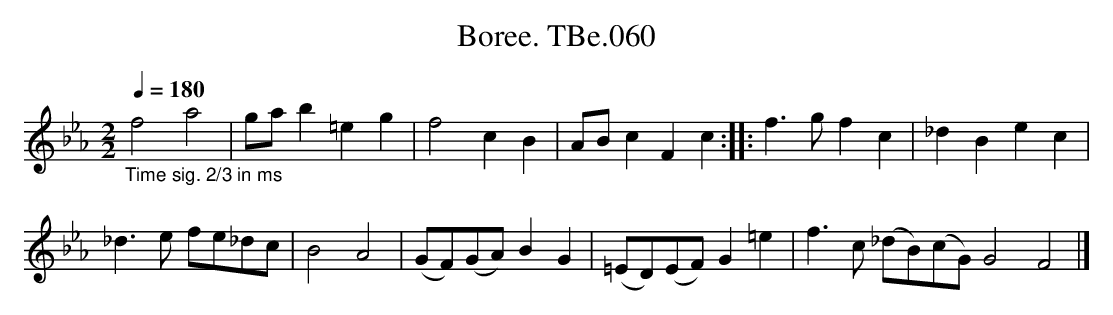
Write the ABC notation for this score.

X:1
T:Boree. TBe.060
L:1/4
M:2/2
Q:1/4=180
K:C minor
"_Time sig. 2/3 in ms"f2a2 | g/a/ b =e g | f2 cB |\
A/B/ cFc :||: f>gfc | _dBec |!
_d>e f/e/_d/c/ | B2A2 |\
(G/F/)(G/A/) BG | (=E/D/)(E/F/) G =e | \
f>c (_d/B/)(c/G/) G2F2 |]
